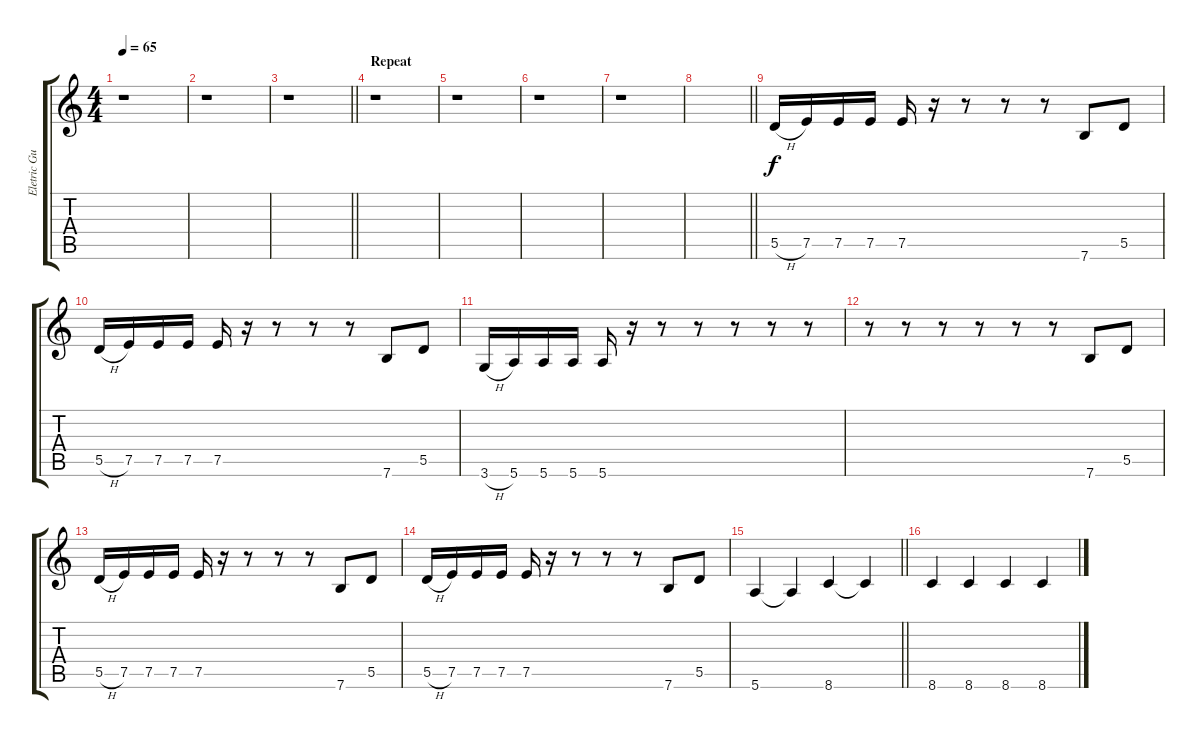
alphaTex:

\track ("Eletric Guitar" "Eletric Gu") {instrument distortionguitar}
\staff {score tabs}
\tuning (E4 B3 G3 D3 A2 E2) {hide}
\ts (4 4)
\tempo 65
\clef g2
\ks c
r.1{dy f} |
r.1 |
\barLineRight lightlight
r.1 |
\section ("" "Repeat")
r.1 |
r.1 |
r.1 |
r.1 |
\barLineRight lightlight
|
5.5{h}.16 7.5.16 7.5.16 7.5.16 7.5.16 r.16 r.8 r.8 r.8 7.6.8 5.5.8 |
5.5{h}.16 7.5.16 7.5.16 7.5.16 7.5.16 r.16 r.8 r.8 r.8 7.6.8 5.5.8 |
3.6{h}.16 5.6.16 5.6.16 5.6.16 5.6.16 r.16 r.8 r.8 r.8 r.8 r.8 |
r.8 r.8 r.8 r.8 r.8 r.8 7.6.8 5.5.8 |
5.5{h}.16 7.5.16 7.5.16 7.5.16 7.5.16 r.16 r.8 r.8 r.8 7.6.8 5.5.8 |
5.5{h}.16 7.5.16 7.5.16 7.5.16 7.5.16 r.16 r.8 r.8 r.8 7.6.8 5.5.8 |
\barLineRight lightlight
5.6.4 5.6{t}.4 8.6.4 8.6{t}.4 |
8.6.4 8.6.4 8.6.4 8.6.4
